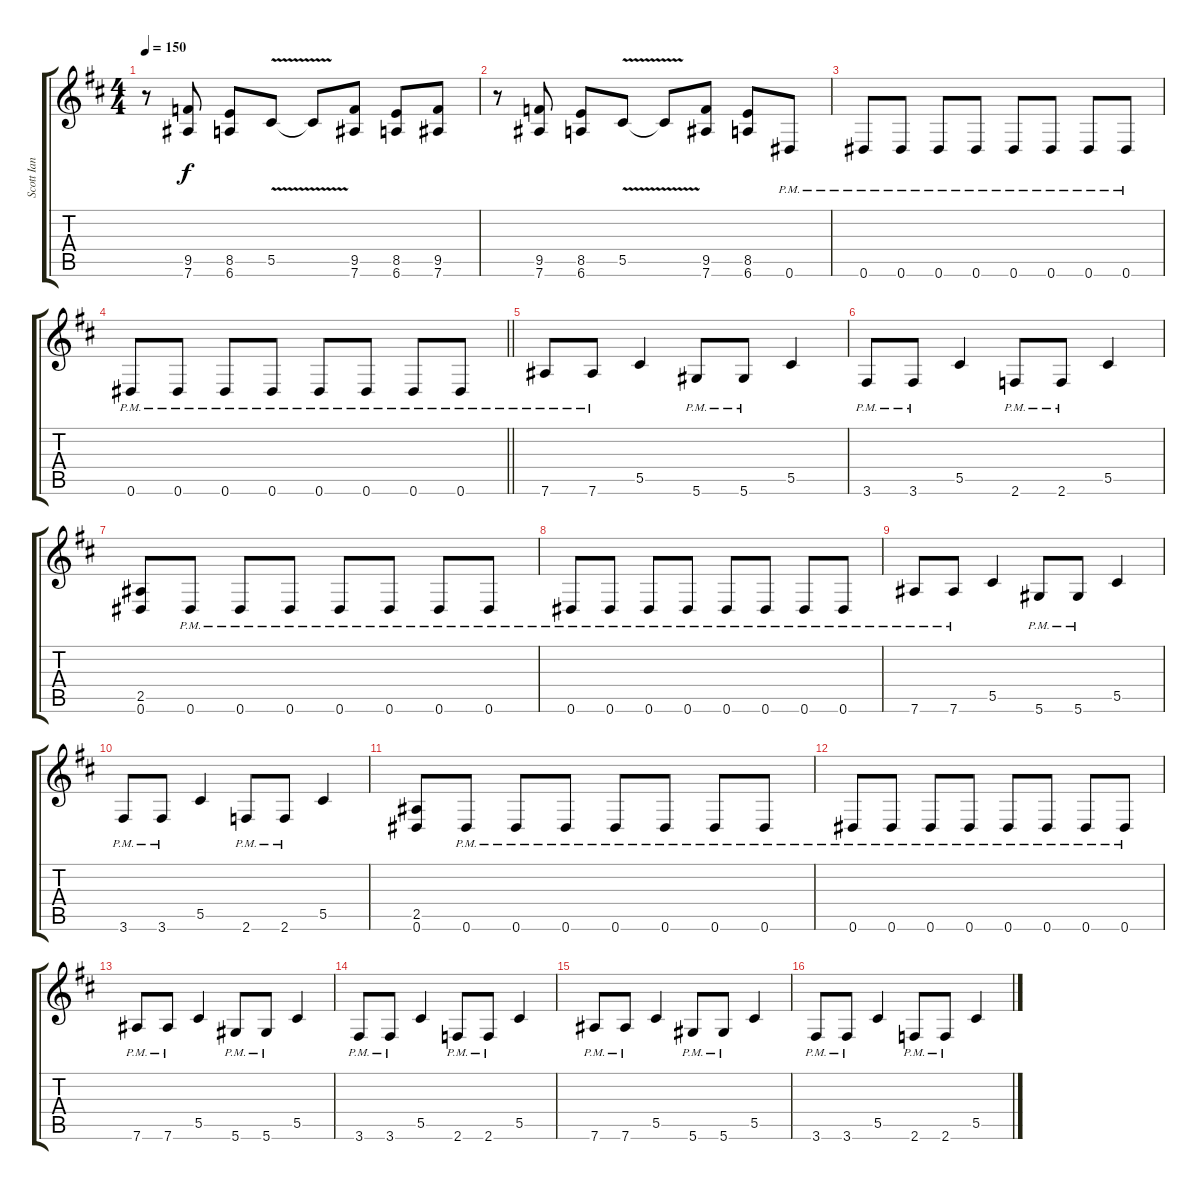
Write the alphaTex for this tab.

\track ("Scott Ian Distortion" "Scott Ian ") {instrument distortionguitar}
\staff {score tabs}
\tuning (Eb4 Bb3 Gb3 Db3 Ab2 Eb2) {hide}
\ts (4 4)
\tempo 150
\clef g2
\ks d
r.8{dy f} (9.5 7.6).8 (8.5 6.6).8 5.5{v}.8 5.5{v t}.8 (9.5 7.6).8 (8.5 6.6).8 (9.5 7.6).8 |
r.8 (9.5 7.6).8 (8.5 6.6).8 5.5{v}.8 5.5{v t}.8 (9.5 7.6).8 (8.5 6.6).8 0.6{pm}.8 |
0.6{pm}.8 0.6{pm}.8 0.6{pm}.8 0.6{pm}.8 0.6{pm}.8 0.6{pm}.8 0.6{pm}.8 0.6{pm}.8 |
\barLineRight lightlight
0.6{pm}.8 0.6{pm}.8 0.6{pm}.8 0.6{pm}.8 0.6{pm}.8 0.6{pm}.8 0.6{pm}.8 0.6{pm}.8 |
7.6{pm}.8 7.6{pm}.8 5.5.4 5.6{pm}.8 5.6{pm}.8 5.5.4 |
3.6{pm}.8 3.6{pm}.8 5.5.4 2.6{pm}.8 2.6{pm}.8 5.5.4 |
(2.5 0.6).8 0.6{pm}.8 0.6{pm}.8 0.6{pm}.8 0.6{pm}.8 0.6{pm}.8 0.6{pm}.8 0.6{pm}.8 |
0.6{pm}.8 0.6{pm}.8 0.6{pm}.8 0.6{pm}.8 0.6{pm}.8 0.6{pm}.8 0.6{pm}.8 0.6{pm}.8 |
7.6{pm}.8 7.6{pm}.8 5.5.4 5.6{pm}.8 5.6{pm}.8 5.5.4 |
3.6{pm}.8 3.6{pm}.8 5.5.4 2.6{pm}.8 2.6{pm}.8 5.5.4 |
(2.5 0.6).8 0.6{pm}.8 0.6{pm}.8 0.6{pm}.8 0.6{pm}.8 0.6{pm}.8 0.6{pm}.8 0.6{pm}.8 |
0.6{pm}.8 0.6{pm}.8 0.6{pm}.8 0.6{pm}.8 0.6{pm}.8 0.6{pm}.8 0.6{pm}.8 0.6{pm}.8 |
7.6{pm}.8 7.6{pm}.8 5.5.4 5.6{pm}.8 5.6{pm}.8 5.5.4 |
3.6{pm}.8 3.6{pm}.8 5.5.4 2.6{pm}.8 2.6{pm}.8 5.5.4 |
7.6{pm}.8 7.6{pm}.8 5.5.4 5.6{pm}.8 5.6{pm}.8 5.5.4 |
3.6{pm}.8 3.6{pm}.8 5.5.4 2.6{pm}.8 2.6{pm}.8 5.5.4
